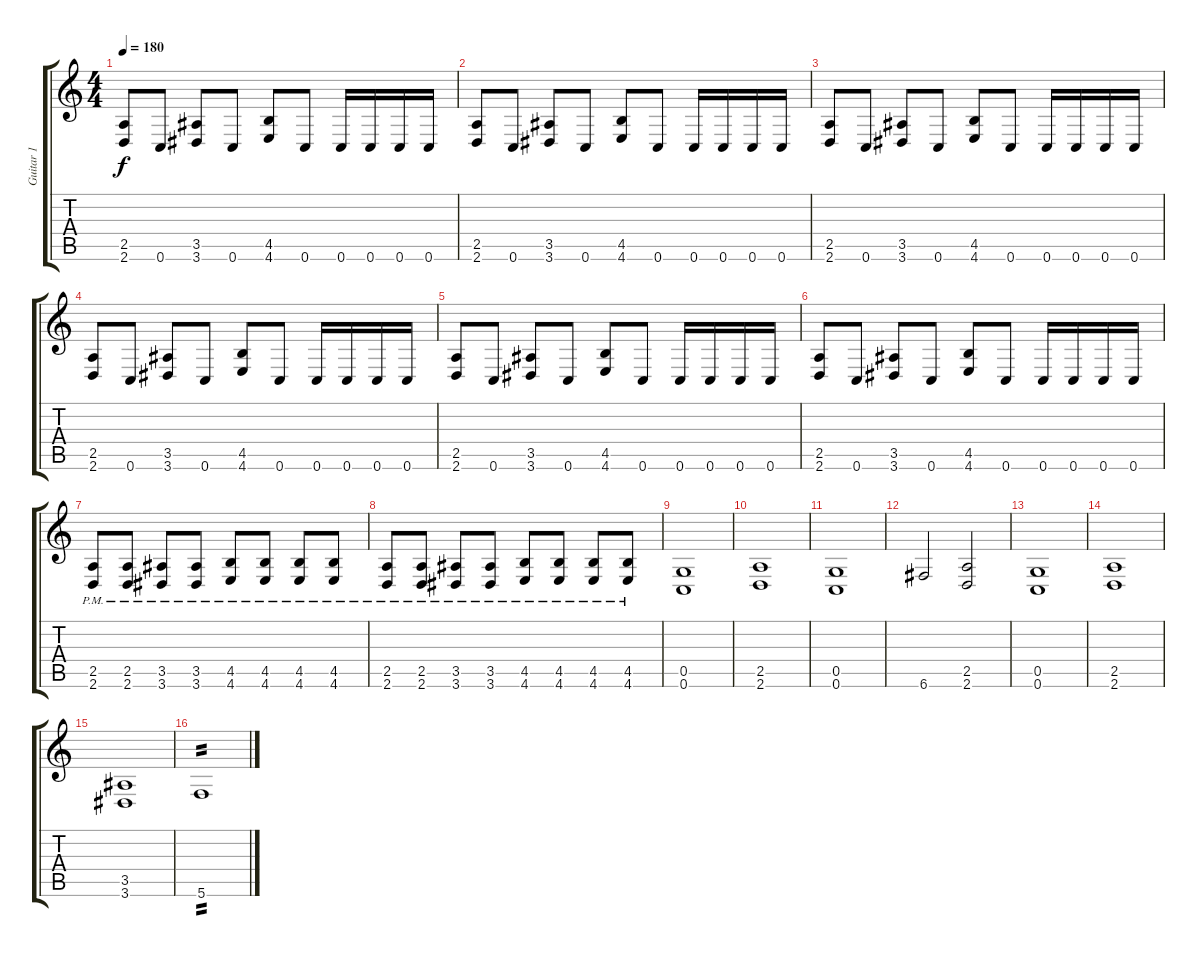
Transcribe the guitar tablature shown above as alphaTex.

\track ("Guitar 1" "Guitar 1") {instrument distortionguitar}
\staff {score tabs}
\tuning (D4 A3 F3 C3 G2 C2) {hide}
\ts (4 4)
\tempo 180
\clef g2
\ks c
(2.5 2.6).8{dy f} 0.6.8 (3.5 3.6).8 0.6.8 (4.5 4.6).8 0.6.8 0.6.16 0.6.16 0.6.16 0.6.16 |
(2.5 2.6).8 0.6.8 (3.5 3.6).8 0.6.8 (4.5 4.6).8 0.6.8 0.6.16 0.6.16 0.6.16 0.6.16 |
(2.5 2.6).8 0.6.8 (3.5 3.6).8 0.6.8 (4.5 4.6).8 0.6.8 0.6.16 0.6.16 0.6.16 0.6.16 |
(2.5 2.6).8 0.6.8 (3.5 3.6).8 0.6.8 (4.5 4.6).8 0.6.8 0.6.16 0.6.16 0.6.16 0.6.16 |
(2.5 2.6).8 0.6.8 (3.5 3.6).8 0.6.8 (4.5 4.6).8 0.6.8 0.6.16 0.6.16 0.6.16 0.6.16 |
(2.5 2.6).8 0.6.8 (3.5 3.6).8 0.6.8 (4.5 4.6).8 0.6.8 0.6.16 0.6.16 0.6.16 0.6.16 |
(2.5{pm} 2.6{pm}).8 (2.5{pm} 2.6{pm}).8 (3.5{pm} 3.6{pm}).8 (3.5{pm} 3.6{pm}).8 (4.5{pm} 4.6{pm}).8 (4.5{pm} 4.6{pm}).8 (4.5{pm} 4.6{pm}).8 (4.5{pm} 4.6{pm}).8 |
(2.5{pm} 2.6{pm}).8 (2.5{pm} 2.6{pm}).8 (3.5{pm} 3.6{pm}).8 (3.5{pm} 3.6{pm}).8 (4.5{pm} 4.6{pm}).8 (4.5{pm} 4.6{pm}).8 (4.5{pm} 4.6{pm}).8 (4.5{pm} 4.6{pm}).8 |
(0.5 0.6).1{volume 12} |
(2.5 2.6).1 |
(0.5 0.6).1 |
6.6.2 (2.5 2.6).2 |
(0.5 0.6).1 |
(2.5 2.6).1 |
(3.5 3.6).1 |
5.6.1{tp 2}
